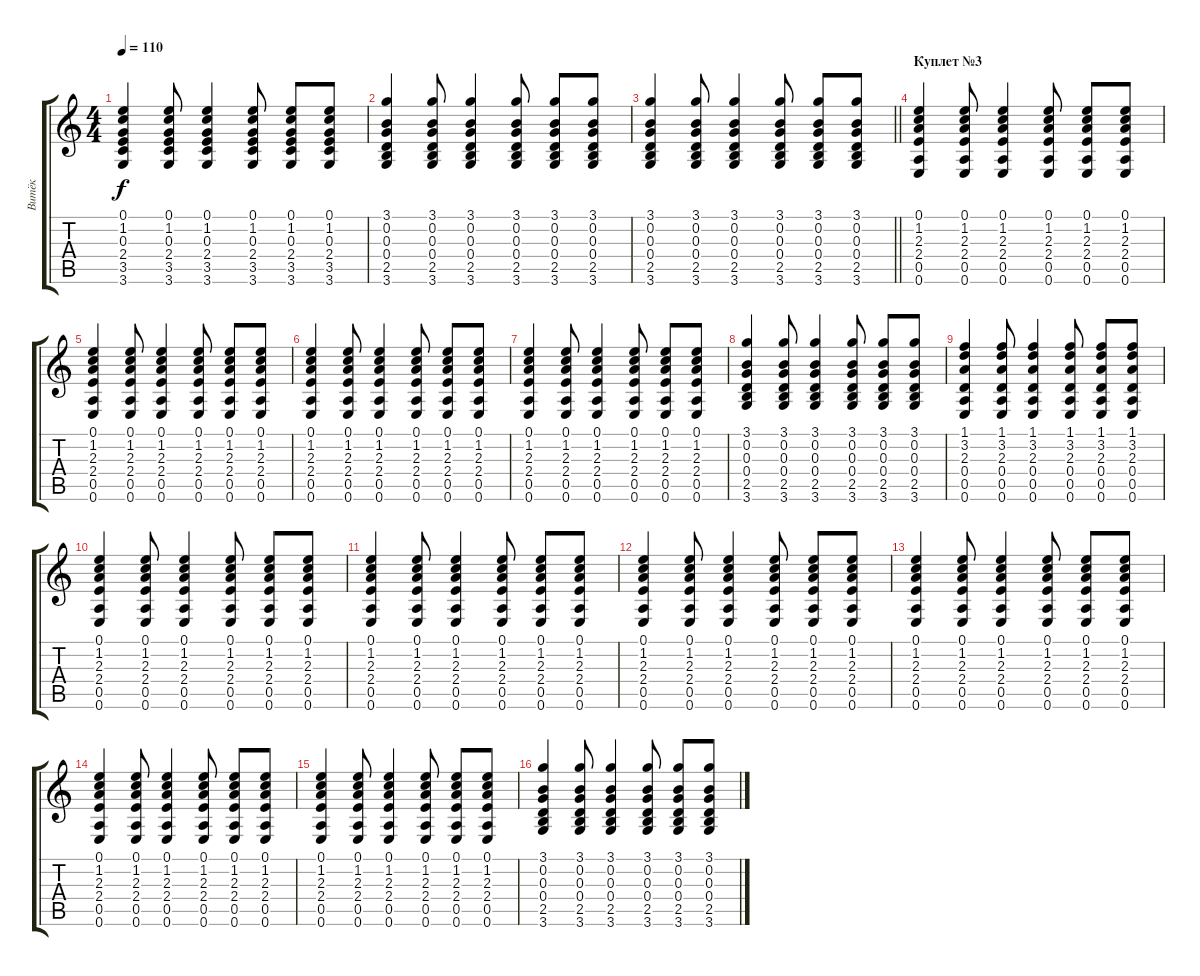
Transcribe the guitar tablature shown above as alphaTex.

\track ("Витёк" "Витёк") {instrument acousticguitarnylon}
\staff {score tabs}
\tuning (E4 B3 G3 D3 A2 E2) {hide}
\ts (4 4)
\tempo 110
\clef g2
\ks c
(0.1 1.2 0.3 2.4 3.5 3.6).4{dy f} (0.1 1.2 0.3 2.4 3.5 3.6).8 (0.1 1.2 0.3 2.4 3.5 3.6).4 (0.1 1.2 0.3 2.4 3.5 3.6).8 (0.1 1.2 0.3 2.4 3.5 3.6).8 (0.1 1.2 0.3 2.4 3.5 3.6).8 |
(3.1 0.2 0.3 0.4 2.5 3.6).4 (3.1 0.2 0.3 0.4 2.5 3.6).8 (3.1 0.2 0.3 0.4 2.5 3.6).4 (3.1 0.2 0.3 0.4 2.5 3.6).8 (3.1 0.2 0.3 0.4 2.5 3.6).8 (3.1 0.2 0.3 0.4 2.5 3.6).8 |
\barLineRight lightlight
(3.1 0.2 0.3 0.4 2.5 3.6).4 (3.1 0.2 0.3 0.4 2.5 3.6).8 (3.1 0.2 0.3 0.4 2.5 3.6).4 (3.1 0.2 0.3 0.4 2.5 3.6).8 (3.1 0.2 0.3 0.4 2.5 3.6).8 (3.1 0.2 0.3 0.4 2.5 3.6).8 |
\section ("" "Куплет №3")
(0.1 1.2 2.3 2.4 0.5 0.6).4{volume 6} (0.1 1.2 2.3 2.4 0.5 0.6).8 (0.1 1.2 2.3 2.4 0.5 0.6).4 (0.1 1.2 2.3 2.4 0.5 0.6).8 (0.1 1.2 2.3 2.4 0.5 0.6).8 (0.1 1.2 2.3 2.4 0.5 0.6).8 |
(0.1 1.2 2.3 2.4 0.5 0.6).4 (0.1 1.2 2.3 2.4 0.5 0.6).8 (0.1 1.2 2.3 2.4 0.5 0.6).4 (0.1 1.2 2.3 2.4 0.5 0.6).8 (0.1 1.2 2.3 2.4 0.5 0.6).8 (0.1 1.2 2.3 2.4 0.5 0.6).8 |
(0.1 1.2 2.3 2.4 0.5 0.6).4 (0.1 1.2 2.3 2.4 0.5 0.6).8 (0.1 1.2 2.3 2.4 0.5 0.6).4 (0.1 1.2 2.3 2.4 0.5 0.6).8 (0.1 1.2 2.3 2.4 0.5 0.6).8 (0.1 1.2 2.3 2.4 0.5 0.6).8 |
(0.1 1.2 2.3 2.4 0.5 0.6).4 (0.1 1.2 2.3 2.4 0.5 0.6).8 (0.1 1.2 2.3 2.4 0.5 0.6).4 (0.1 1.2 2.3 2.4 0.5 0.6).8 (0.1 1.2 2.3 2.4 0.5 0.6).8 (0.1 1.2 2.3 2.4 0.5 0.6).8 |
(3.1 0.2 0.3 0.4 2.5 3.6).4 (3.1 0.2 0.3 0.4 2.5 3.6).8 (3.1 0.2 0.3 0.4 2.5 3.6).4 (3.1 0.2 0.3 0.4 2.5 3.6).8 (3.1 0.2 0.3 0.4 2.5 3.6).8 (3.1 0.2 0.3 0.4 2.5 3.6).8 |
(1.1 3.2 2.3 0.4 0.5 0.6).4 (1.1 3.2 2.3 0.4 0.5 0.6).8 (1.1 3.2 2.3 0.4 0.5 0.6).4 (1.1 3.2 2.3 0.4 0.5 0.6).8 (1.1 3.2 2.3 0.4 0.5 0.6).8 (1.1 3.2 2.3 0.4 0.5 0.6).8 |
(0.1 1.2 2.3 2.4 0.5 0.6).4 (0.1 1.2 2.3 2.4 0.5 0.6).8 (0.1 1.2 2.3 2.4 0.5 0.6).4 (0.1 1.2 2.3 2.4 0.5 0.6).8 (0.1 1.2 2.3 2.4 0.5 0.6).8 (0.1 1.2 2.3 2.4 0.5 0.6).8 |
(0.1 1.2 2.3 2.4 0.5 0.6).4 (0.1 1.2 2.3 2.4 0.5 0.6).8 (0.1 1.2 2.3 2.4 0.5 0.6).4 (0.1 1.2 2.3 2.4 0.5 0.6).8 (0.1 1.2 2.3 2.4 0.5 0.6).8 (0.1 1.2 2.3 2.4 0.5 0.6).8 |
(0.1 1.2 2.3 2.4 0.5 0.6).4 (0.1 1.2 2.3 2.4 0.5 0.6).8 (0.1 1.2 2.3 2.4 0.5 0.6).4 (0.1 1.2 2.3 2.4 0.5 0.6).8 (0.1 1.2 2.3 2.4 0.5 0.6).8 (0.1 1.2 2.3 2.4 0.5 0.6).8 |
(0.1 1.2 2.3 2.4 0.5 0.6).4 (0.1 1.2 2.3 2.4 0.5 0.6).8 (0.1 1.2 2.3 2.4 0.5 0.6).4 (0.1 1.2 2.3 2.4 0.5 0.6).8 (0.1 1.2 2.3 2.4 0.5 0.6).8 (0.1 1.2 2.3 2.4 0.5 0.6).8 |
(0.1 1.2 2.3 2.4 0.5 0.6).4 (0.1 1.2 2.3 2.4 0.5 0.6).8 (0.1 1.2 2.3 2.4 0.5 0.6).4 (0.1 1.2 2.3 2.4 0.5 0.6).8 (0.1 1.2 2.3 2.4 0.5 0.6).8 (0.1 1.2 2.3 2.4 0.5 0.6).8 |
(0.1 1.2 2.3 2.4 0.5 0.6).4 (0.1 1.2 2.3 2.4 0.5 0.6).8 (0.1 1.2 2.3 2.4 0.5 0.6).4 (0.1 1.2 2.3 2.4 0.5 0.6).8 (0.1 1.2 2.3 2.4 0.5 0.6).8 (0.1 1.2 2.3 2.4 0.5 0.6).8 |
(3.1 0.2 0.3 0.4 2.5 3.6).4 (3.1 0.2 0.3 0.4 2.5 3.6).8 (3.1 0.2 0.3 0.4 2.5 3.6).4 (3.1 0.2 0.3 0.4 2.5 3.6).8 (3.1 0.2 0.3 0.4 2.5 3.6).8 (3.1 0.2 0.3 0.4 2.5 3.6).8
